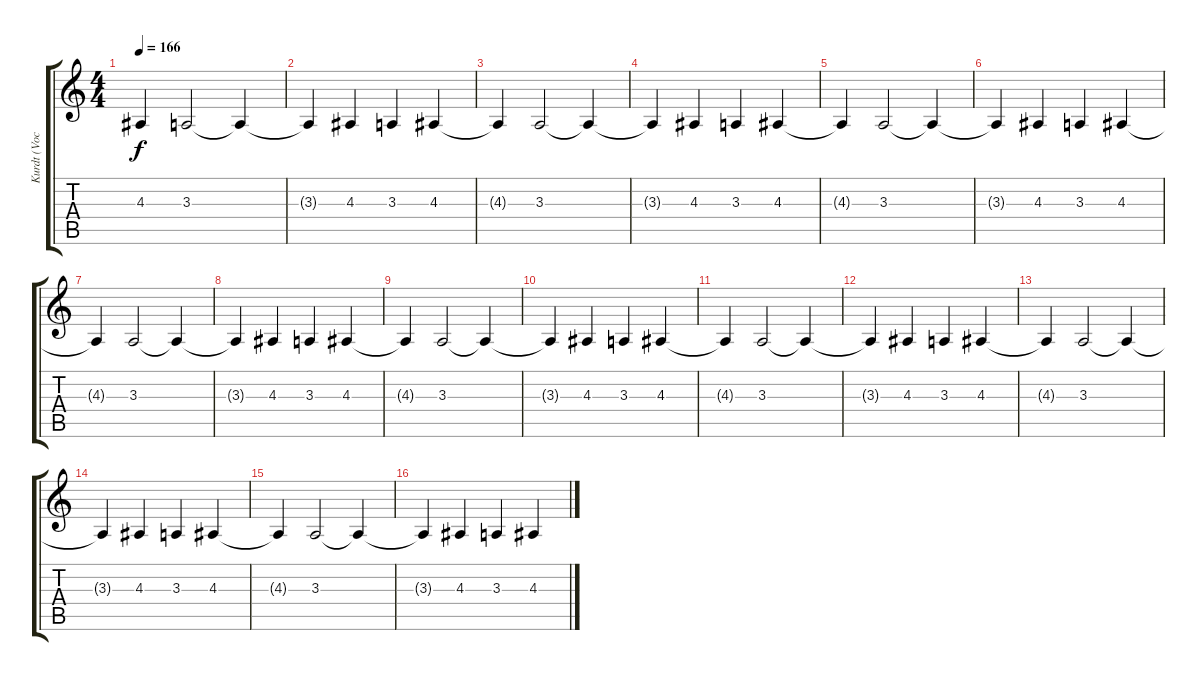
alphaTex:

\track ("Kurdt (Vocal)" "Kurdt (Voc") {instrument cello}
\staff {score tabs}
\tuning (Eb4 Bb3 Gb3 Db3 Ab2 Eb2) {hide}
\ts (4 4)
\tempo 166
\clef g2
\ks c
4.3{t}.4{dy f} 3.3.2 3.3{t}.4 |
3.3{t}.4 4.3.4 3.3.4 4.3.4 |
4.3{t}.4 3.3.2 3.3{t}.4 |
3.3{t}.4 4.3.4 3.3.4 4.3.4 |
4.3{t}.4 3.3.2 3.3{t}.4 |
3.3{t}.4 4.3.4 3.3.4 4.3.4 |
4.3{t}.4 3.3.2 3.3{t}.4 |
3.3{t}.4 4.3.4 3.3.4 4.3.4 |
4.3{t}.4 3.3.2 3.3{t}.4 |
3.3{t}.4 4.3.4 3.3.4 4.3.4 |
4.3{t}.4 3.3.2 3.3{t}.4 |
3.3{t}.4 4.3.4 3.3.4 4.3.4 |
4.3{t}.4 3.3.2 3.3{t}.4 |
3.3{t}.4 4.3.4 3.3.4 4.3.4 |
4.3{t}.4 3.3.2 3.3{t}.4 |
3.3{t}.4 4.3.4 3.3.4 4.3.4
